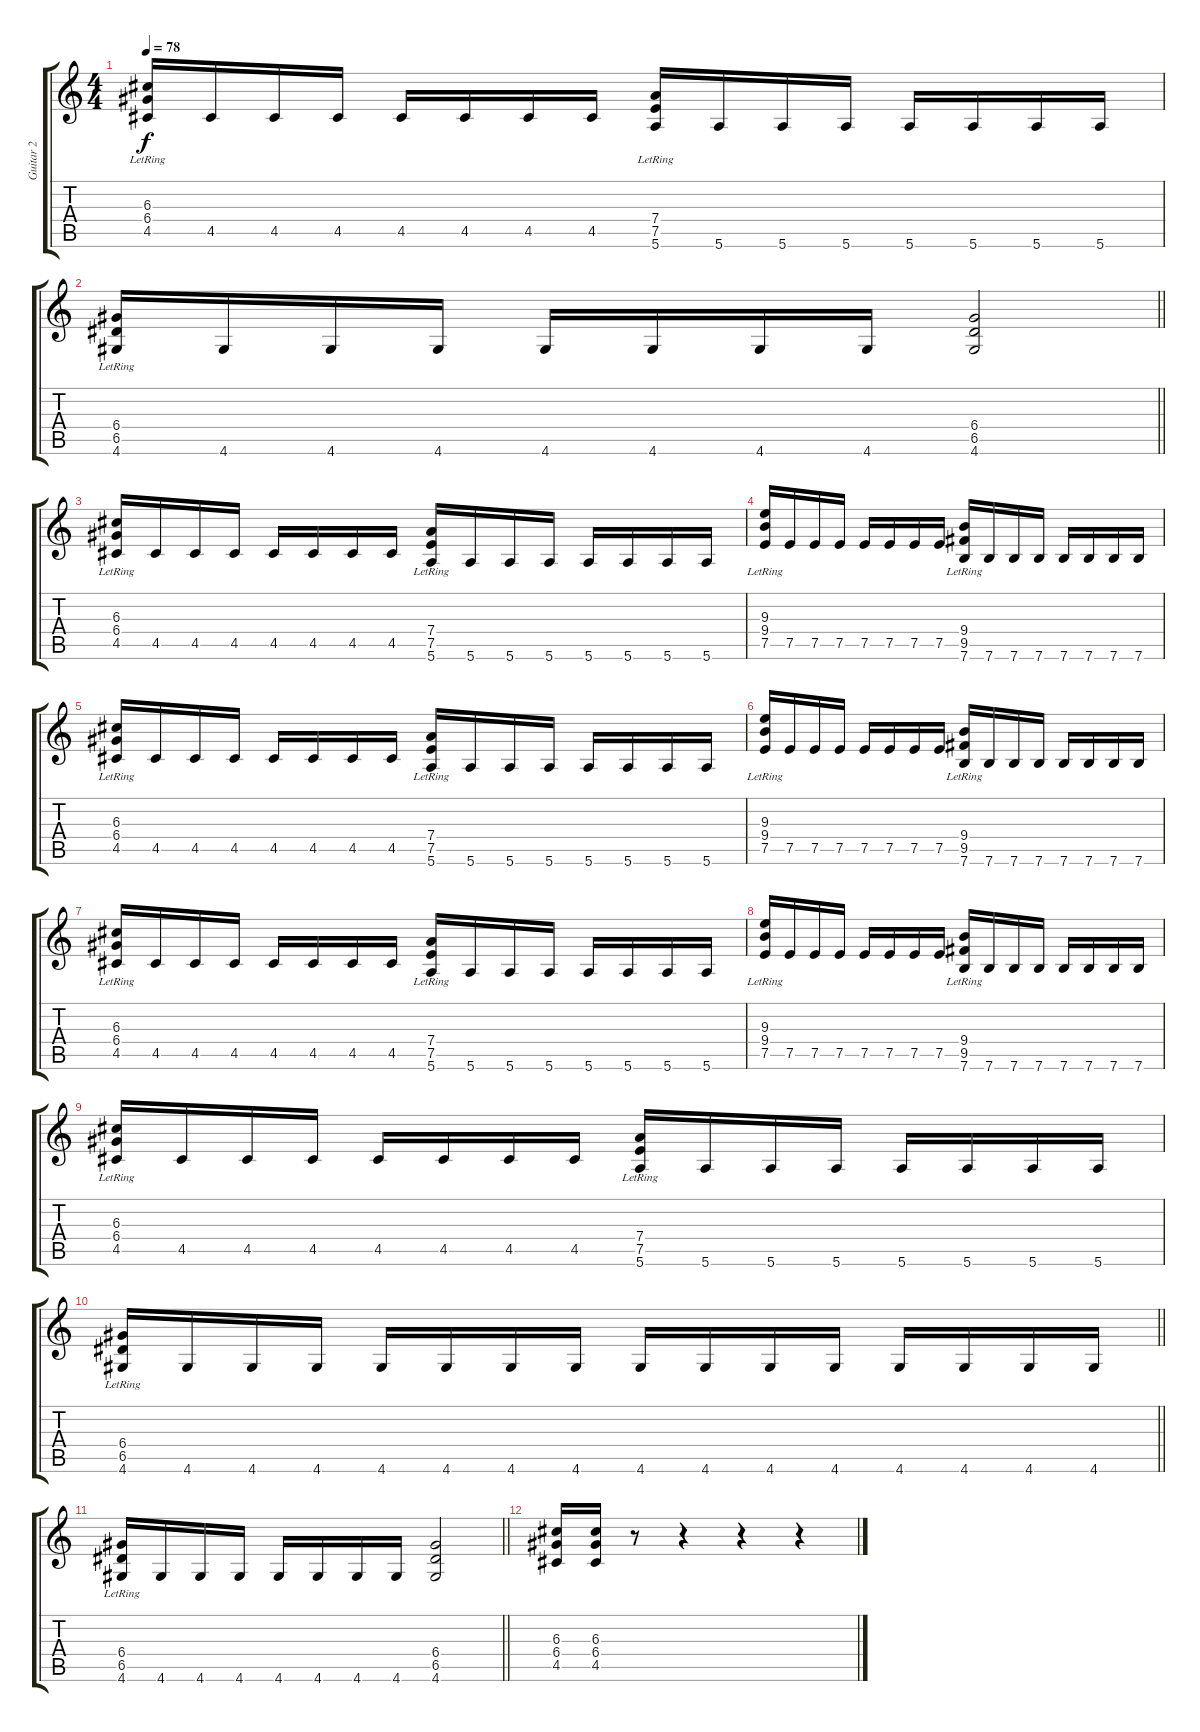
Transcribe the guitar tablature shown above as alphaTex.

\track ("Guitar 2" "Guitar 2") {instrument distortionguitar}
\staff {score tabs}
\tuning (E4 B3 G3 D3 A2 E2) {hide}
\ts (4 4)
\tempo 78
\clef g2
\ks c
(6.3{lr} 6.4{lr} 4.5{lr}).16{dy f} 4.5.16 4.5.16 4.5.16 4.5.16 4.5.16 4.5.16 4.5.16 (7.4{lr} 7.5{lr} 5.6{lr}).16 5.6.16 5.6.16 5.6.16 5.6.16 5.6.16 5.6.16 5.6.16 |
\barLineRight lightlight
(6.4{lr} 6.5{lr} 4.6{lr}).16 4.6.16 4.6.16 4.6.16 4.6.16 4.6.16 4.6.16 4.6.16 (6.4 6.5 4.6).2 |
(6.3{lr} 6.4{lr} 4.5{lr}).16 4.5.16 4.5.16 4.5.16 4.5.16 4.5.16 4.5.16 4.5.16 (7.4{lr} 7.5{lr} 5.6{lr}).16 5.6.16 5.6.16 5.6.16 5.6.16 5.6.16 5.6.16 5.6.16 |
(9.3{lr} 9.4{lr} 7.5{lr}).16 7.5.16 7.5.16 7.5.16 7.5.16 7.5.16 7.5.16 7.5.16 (9.4{lr} 9.5{lr} 7.6{lr}).16 7.6.16 7.6.16 7.6.16 7.6.16 7.6.16 7.6.16 7.6.16 |
(6.3{lr} 6.4{lr} 4.5{lr}).16 4.5.16 4.5.16 4.5.16 4.5.16 4.5.16 4.5.16 4.5.16 (7.4{lr} 7.5{lr} 5.6{lr}).16 5.6.16 5.6.16 5.6.16 5.6.16 5.6.16 5.6.16 5.6.16 |
(9.3{lr} 9.4{lr} 7.5{lr}).16 7.5.16 7.5.16 7.5.16 7.5.16 7.5.16 7.5.16 7.5.16 (9.4{lr} 9.5{lr} 7.6{lr}).16 7.6.16 7.6.16 7.6.16 7.6.16 7.6.16 7.6.16 7.6.16 |
(6.3{lr} 6.4{lr} 4.5{lr}).16 4.5.16 4.5.16 4.5.16 4.5.16 4.5.16 4.5.16 4.5.16 (7.4{lr} 7.5{lr} 5.6{lr}).16 5.6.16 5.6.16 5.6.16 5.6.16 5.6.16 5.6.16 5.6.16 |
(9.3{lr} 9.4{lr} 7.5{lr}).16 7.5.16 7.5.16 7.5.16 7.5.16 7.5.16 7.5.16 7.5.16 (9.4{lr} 9.5{lr} 7.6{lr}).16 7.6.16 7.6.16 7.6.16 7.6.16 7.6.16 7.6.16 7.6.16 |
(6.3{lr} 6.4{lr} 4.5{lr}).16 4.5.16 4.5.16 4.5.16 4.5.16 4.5.16 4.5.16 4.5.16 (7.4{lr} 7.5{lr} 5.6{lr}).16 5.6.16 5.6.16 5.6.16 5.6.16 5.6.16 5.6.16 5.6.16 |
\barLineRight lightlight
(6.4{lr} 6.5{lr} 4.6{lr}).16 4.6.16 4.6.16 4.6.16 4.6.16 4.6.16 4.6.16 4.6.16 4.6.16 4.6.16 4.6.16 4.6.16 4.6.16 4.6.16 4.6.16 4.6.16 |
\barLineRight lightlight
(6.4{lr} 6.5{lr} 4.6{lr}).16 4.6.16 4.6.16 4.6.16 4.6.16 4.6.16 4.6.16 4.6.16 (6.4 6.5 4.6).2 |
(6.3 6.4 4.5).16 (6.3 6.4 4.5).16 r.8 r.4 r.4 r.4
